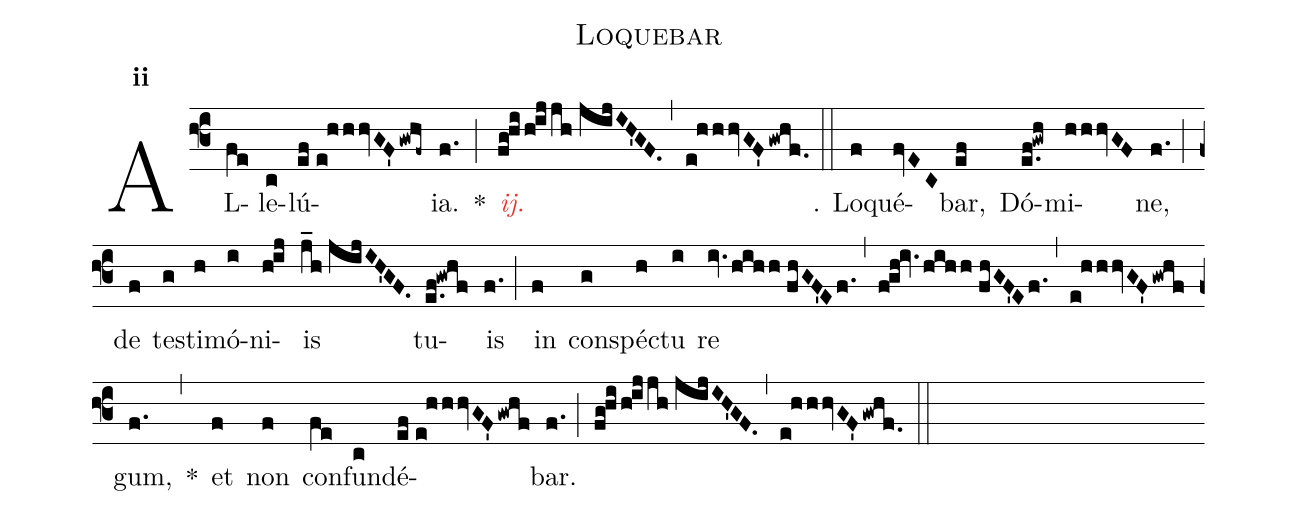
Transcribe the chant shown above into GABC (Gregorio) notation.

name:Loquebar;
mode:2;
office-part:Alleluia;
%%
(f3) AL(fe)le(c)lú(ef//e!hhhvGF'gwhf~)ia.(f.) *(;)
<c><i>ij.</i></c>(fg!hi/h!ijjh//jijIH'GF.) (,)
(e!hh/hvGF'!/gwhf.) (::)
℣. Lo(f)qué(fvEC)bar,(ef) Dó(e.f!gwh)mi(hhhvGF)ne,(f.) (;)
de(f) tes(g)ti(h)mó(i)ni(h!ij)is(j_h//jijIH'GF.) tu(e.f!gwhf)is(f.) (;)
in(f) con(g)spéc(h)tu(i) re(iv./hih!/h//fhGF'Ef.) (,) (f!gh!iv./hihh//fhGF'Ef.) (,) (e!hhhvGF'gwhf)gum,(f.) *(,)
et(f) non(f) con(fe)fun(c)dé(ef//e!hhhvGF'gwhf)bar.(f.) (;)
(fg!hi/h!ijjh//jijIH'GF.) (,)
(e!hhhvGF'!/gwhf.) (::)
